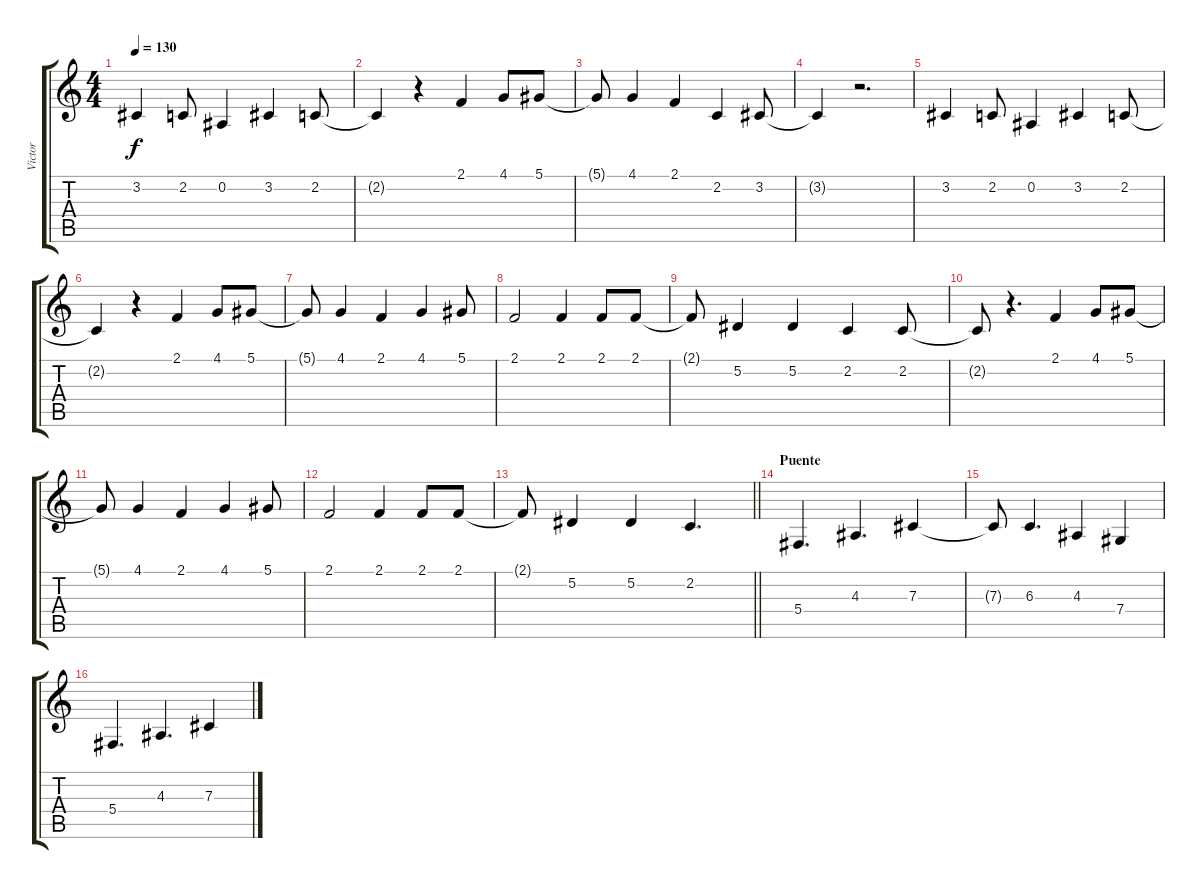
\track ("Victor" "Victor") {instrument lead2sawtooth}
\staff {score tabs}
\tuning (Eb4 Bb3 Gb3 Db3 Ab2 Eb2) {hide}
\ts (4 4)
\tempo 130
\clef g2
\ks c
3.2.4{dy f} 2.2.8 0.2.4 3.2.4 2.2.8 |
2.2{t}.4 r.4 2.1.4 4.1.8 5.1.8 |
5.1{t}.8 4.1.4 2.1.4 2.2.4 3.2.8 |
3.2{t}.4 r.2{d} |
3.2.4 2.2.8 0.2.4 3.2.4 2.2.8 |
2.2{t}.4 r.4 2.1.4 4.1.8 5.1.8 |
5.1{t}.8 4.1.4 2.1.4 4.1.4 5.1.8 |
2.1.2 2.1.4 2.1.8 2.1.8 |
2.1{t}.8 5.2.4 5.2.4 2.2.4 2.2.8 |
2.2{t}.8 r.4{d} 2.1.4 4.1.8 5.1.8 |
5.1{t}.8 4.1.4 2.1.4 4.1.4 5.1.8 |
2.1.2 2.1.4 2.1.8 2.1.8 |
\barLineRight lightlight
2.1{t}.8 5.2.4 5.2.4 2.2.4{d} |
\section ("" "Puente")
5.4.4{d} 4.3.4{d} 7.3.4 |
7.3{t}.8 6.3.4{d} 4.3.4 7.4.4 |
5.4.4{d} 4.3.4{d} 7.3.4
